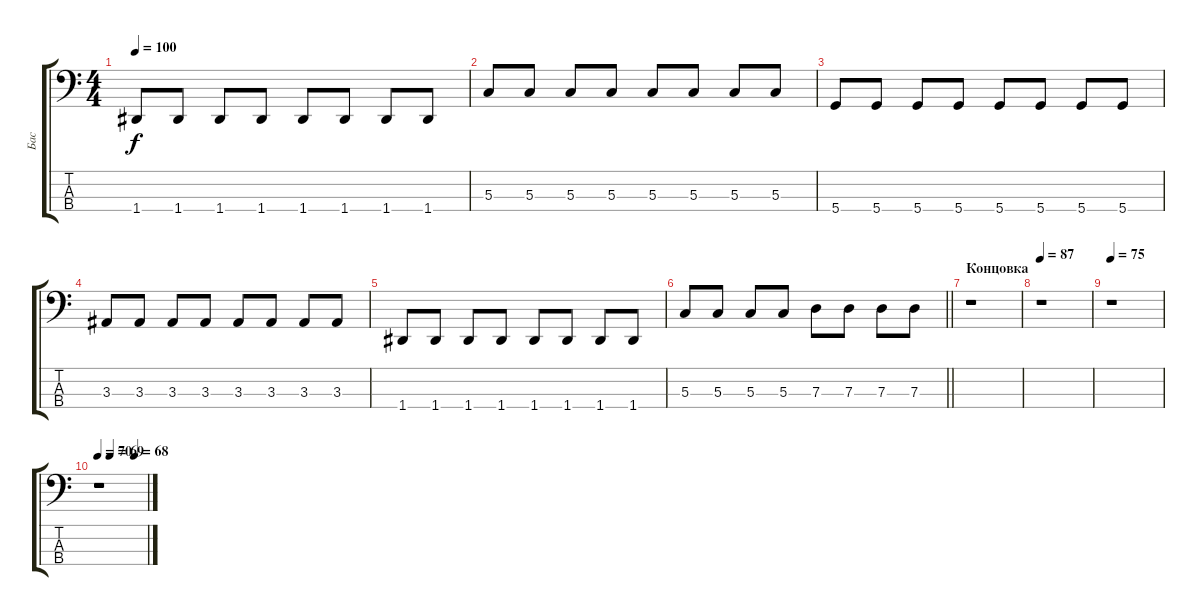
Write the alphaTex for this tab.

\track ("Бас" "Бас") {instrument electricbassfinger}
\staff {score tabs}
\tuning (F2 C2 G1 D1) {hide}
\ts (4 4)
\tempo 100
\clef f4
\ks c
1.4.8{dy f} 1.4.8 1.4.8 1.4.8 1.4.8 1.4.8 1.4.8 1.4.8 |
5.3.8 5.3.8 5.3.8 5.3.8 5.3.8 5.3.8 5.3.8 5.3.8 |
5.4.8 5.4.8 5.4.8 5.4.8 5.4.8 5.4.8 5.4.8 5.4.8 |
3.3.8 3.3.8 3.3.8 3.3.8 3.3.8 3.3.8 3.3.8 3.3.8 |
1.4.8 1.4.8 1.4.8 1.4.8 1.4.8 1.4.8 1.4.8 1.4.8 |
\barLineRight lightlight
5.3.8 5.3.8 5.3.8 5.3.8 7.3.8 7.3.8 7.3.8 7.3.8 |
\section ("" "Концовка")
r.1 |
\tempo 87
r.1 |
\tempo 75
r.1 |
\tempo 70
\tempo (69 0.25)
\tempo (68 0.75)
r.1
